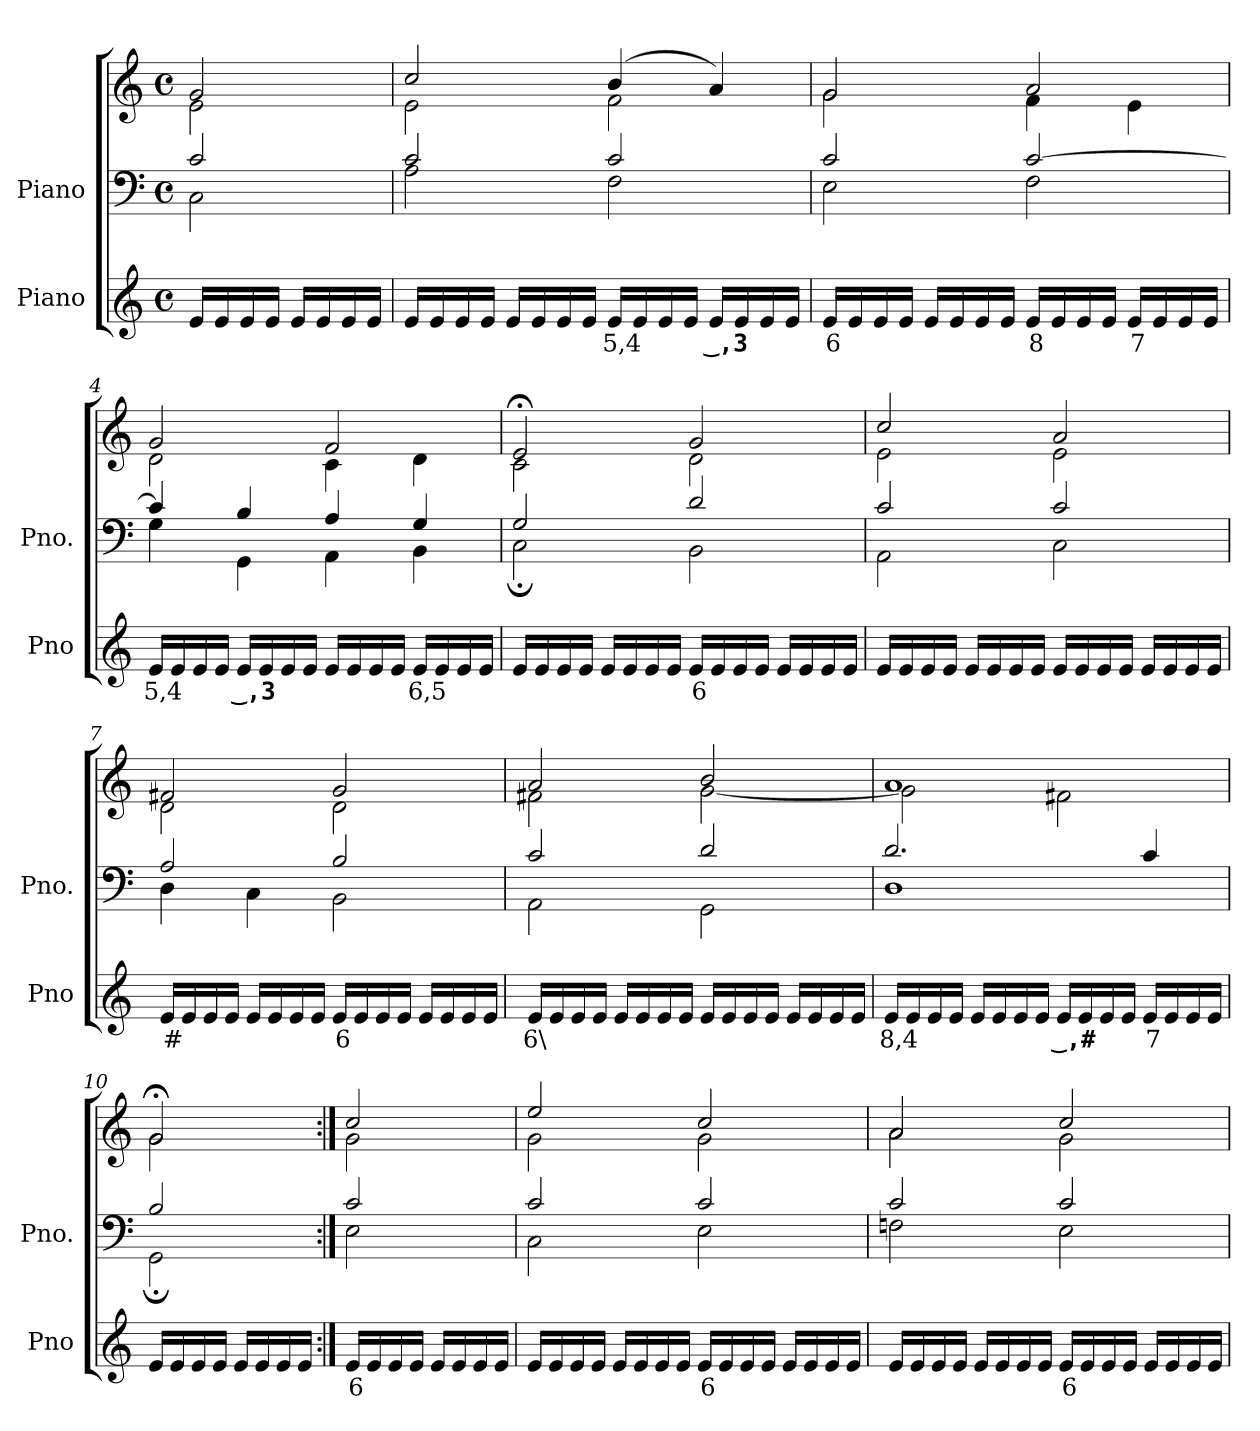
**kern	**text	**kern	**kern
*part2	*part2	*part1	*part1
*staff3	*staff3	*staff2	*staff1
*I"Piano	*	*I"Piano	*
*I'Pno	*	*I'Pno.	*
*clefG2	*	*clefF4	*clefG2
*k[]	*	*k[]	*k[]
*M4/4	*	*M4/4	*M4/4
*met(c)	*	*met(c)	*met(c)
=1	=1	=1	=1
*	*	*^	*^
16e/LL	.	2c/	2C\	2g/	2e\
16e/	.	.	.	.	.
16e/	.	.	.	.	.
16e/JJ	.	.	.	.	.
16e/LL	.	.	.	.	.
16e/	.	.	.	.	.
16e/	.	.	.	.	.
16e/JJ	.	.	.	.	.
=2	=2	=2	=2	=2	=2
16e/LL	.	2c/	2A\	2cc/	2e\
16e/	.	.	.	.	.
16e/	.	.	.	.	.
16e/JJ	.	.	.	.	.
16e/LL	.	.	.	.	.
16e/	.	.	.	.	.
16e/	.	.	.	.	.
16e/JJ	.	.	.	.	.
!	!LO:LY:b	!	!	!	!
16e/LL	5,4	2c/	2F\	(>4b/	2f\
16e/	.	.	.	.	.
16e/	.	.	.	.	.
16e/JJ	.	.	.	.	.
!	!LO:LY:b	!	!	!	!
16e/LL	_,3	.	.	4a/)	.
16e/	.	.	.	.	.
16e/	.	.	.	.	.
16e/JJ	.	.	.	.	.
=3	=3	=3	=3	=3	=3
!	!LO:LY:b	!	!	!	!
16e/LL	6	2c/	2E\	2g/	2g\
16e/	.	.	.	.	.
16e/	.	.	.	.	.
16e/JJ	.	.	.	.	.
16e/LL	.	.	.	.	.
16e/	.	.	.	.	.
16e/	.	.	.	.	.
16e/JJ	.	.	.	.	.
!	!LO:LY:b	!	!	!	!
16e/LL	8	[2c/	2F\	2a/	4f\
16e/	.	.	.	.	.
16e/	.	.	.	.	.
16e/JJ	.	.	.	.	.
!	!LO:LY:b	!	!	!	!
16e/LL	7	.	.	.	4e\
16e/	.	.	.	.	.
16e/	.	.	.	.	.
16e/JJ	.	.	.	.	.
=4	=4	=4	=4	=4	=4
!	!LO:LY:b	!	!	!	!
16e/LL	5,4	4c/]	4G\	2g/	2d\
16e/	.	.	.	.	.
16e/	.	.	.	.	.
16e/JJ	.	.	.	.	.
!	!LO:LY:b	!	!	!	!
16e/LL	_,3	4B/	4GG\	.	.
16e/	.	.	.	.	.
16e/	.	.	.	.	.
16e/JJ	.	.	.	.	.
16e/LL	.	4A/	4AA\	2f/	4c\
16e/	.	.	.	.	.
16e/	.	.	.	.	.
16e/JJ	.	.	.	.	.
!	!LO:LY:b	!	!	!	!
16e/LL	6,5	4G/	4BB\	.	4d\
16e/	.	.	.	.	.
16e/	.	.	.	.	.
16e/JJ	.	.	.	.	.
=5	=5	=5	=5	=5	=5
16e/LL	.	2G/	2C;\	2e;</	2c\
16e/	.	.	.	.	.
16e/	.	.	.	.	.
16e/JJ	.	.	.	.	.
16e/LL	.	.	.	.	.
16e/	.	.	.	.	.
16e/	.	.	.	.	.
16e/JJ	.	.	.	.	.
!	!LO:LY:b	!	!	!	!
16e/LL	6	2d/	2BB\	2g/	2d\
16e/	.	.	.	.	.
16e/	.	.	.	.	.
16e/JJ	.	.	.	.	.
16e/LL	.	.	.	.	.
16e/	.	.	.	.	.
16e/	.	.	.	.	.
16e/JJ	.	.	.	.	.
=6	=6	=6	=6	=6	=6
16e/LL	.	2c/	2AA\	2cc/	2e\
16e/	.	.	.	.	.
16e/	.	.	.	.	.
16e/JJ	.	.	.	.	.
16e/LL	.	.	.	.	.
16e/	.	.	.	.	.
16e/	.	.	.	.	.
16e/JJ	.	.	.	.	.
16e/LL	.	2c/	2C\	2a/	2e\
16e/	.	.	.	.	.
16e/	.	.	.	.	.
16e/JJ	.	.	.	.	.
16e/LL	.	.	.	.	.
16e/	.	.	.	.	.
16e/	.	.	.	.	.
16e/JJ	.	.	.	.	.
=7	=7	=7	=7	=7	=7
!	!LO:LY:b	!	!	!	!
16e/LL	#	2A/	4D\	2f#X/	2d\
16e/	.	.	.	.	.
16e/	.	.	.	.	.
16e/JJ	.	.	.	.	.
!	!LO:LY:b	!	!	!	!
16e/LL	_	.	4C\	.	.
16e/	.	.	.	.	.
16e/	.	.	.	.	.
16e/JJ	.	.	.	.	.
!	!LO:LY:b	!	!	!	!
16e/LL	6	2B/	2BB\	2g/	2d\
16e/	.	.	.	.	.
16e/	.	.	.	.	.
16e/JJ	.	.	.	.	.
16e/LL	.	.	.	.	.
16e/	.	.	.	.	.
16e/	.	.	.	.	.
16e/JJ	.	.	.	.	.
=8	=8	=8	=8	=8	=8
!	!LO:LY:b	!	!	!	!
16e/LL	6\	2c/	2AA\	2a/	2f#X\
16e/	.	.	.	.	.
16e/	.	.	.	.	.
16e/JJ	.	.	.	.	.
16e/LL	.	.	.	.	.
16e/	.	.	.	.	.
16e/	.	.	.	.	.
16e/JJ	.	.	.	.	.
16e/LL	.	2d/	2GG\	2b/	[2g\
16e/	.	.	.	.	.
16e/	.	.	.	.	.
16e/JJ	.	.	.	.	.
16e/LL	.	.	.	.	.
16e/	.	.	.	.	.
16e/	.	.	.	.	.
16e/JJ	.	.	.	.	.
=9	=9	=9	=9	=9	=9
!	!LO:LY:b	!	!	!	!
16e/LL	8,4	2.d/	1D	1a	2g\]
16e/	.	.	.	.	.
16e/	.	.	.	.	.
16e/JJ	.	.	.	.	.
16e/LL	.	.	.	.	.
16e/	.	.	.	.	.
16e/	.	.	.	.	.
16e/JJ	.	.	.	.	.
!	!LO:LY:b	!	!	!	!
16e/LL	_,#	.	.	.	2f#X\
16e/	.	.	.	.	.
16e/	.	.	.	.	.
16e/JJ	.	.	.	.	.
!	!LO:LY:b	!	!	!	!
16e/LL	7	4c/	.	.	.
16e/	.	.	.	.	.
16e/	.	.	.	.	.
16e/JJ	.	.	.	.	.
=10	=10	=10	=10	=10	=10
16e/LL	.	2B/	2GG;\	2g;</	2g\
16e/	.	.	.	.	.
16e/	.	.	.	.	.
16e/JJ	.	.	.	.	.
16e/LL	.	.	.	.	.
16e/	.	.	.	.	.
16e/	.	.	.	.	.
16e/JJ	.	.	.	.	.
=11:|!	=11:|!	=11:|!	=11:|!	=11:|!	=11:|!
!	!LO:LY:b	!	!	!	!
16e/LL	6	2c/	2E\	2cc/	2g\
16e/	.	.	.	.	.
16e/	.	.	.	.	.
16e/JJ	.	.	.	.	.
16e/LL	.	.	.	.	.
16e/	.	.	.	.	.
16e/	.	.	.	.	.
16e/JJ	.	.	.	.	.
=12	=12	=12	=12	=12	=12
16e/LL	.	2c/	2C\	2ee/	2g\
16e/	.	.	.	.	.
16e/	.	.	.	.	.
16e/JJ	.	.	.	.	.
16e/LL	.	.	.	.	.
16e/	.	.	.	.	.
16e/	.	.	.	.	.
16e/JJ	.	.	.	.	.
!	!LO:LY:b	!	!	!	!
16e/LL	6	2c/	2E\	2cc/	2g\
16e/	.	.	.	.	.
16e/	.	.	.	.	.
16e/JJ	.	.	.	.	.
16e/LL	.	.	.	.	.
16e/	.	.	.	.	.
16e/	.	.	.	.	.
16e/JJ	.	.	.	.	.
=13	=13	=13	=13	=13	=13
16e/LL	.	2c/	2Fn\	2a/	2a\
16e/	.	.	.	.	.
16e/	.	.	.	.	.
16e/JJ	.	.	.	.	.
16e/LL	.	.	.	.	.
16e/	.	.	.	.	.
16e/	.	.	.	.	.
16e/JJ	.	.	.	.	.
!	!LO:LY:b	!	!	!	!
16e/LL	6	2c/	2E\	2cc/	2g\
16e/	.	.	.	.	.
16e/	.	.	.	.	.
16e/JJ	.	.	.	.	.
16e/LL	.	.	.	.	.
16e/	.	.	.	.	.
16e/	.	.	.	.	.
16e/JJ	.	.	.	.	.
*	*	*v	*v	*	*
*	*	*	*v	*v
=	=	=	=
*-	*-	*-	*-
